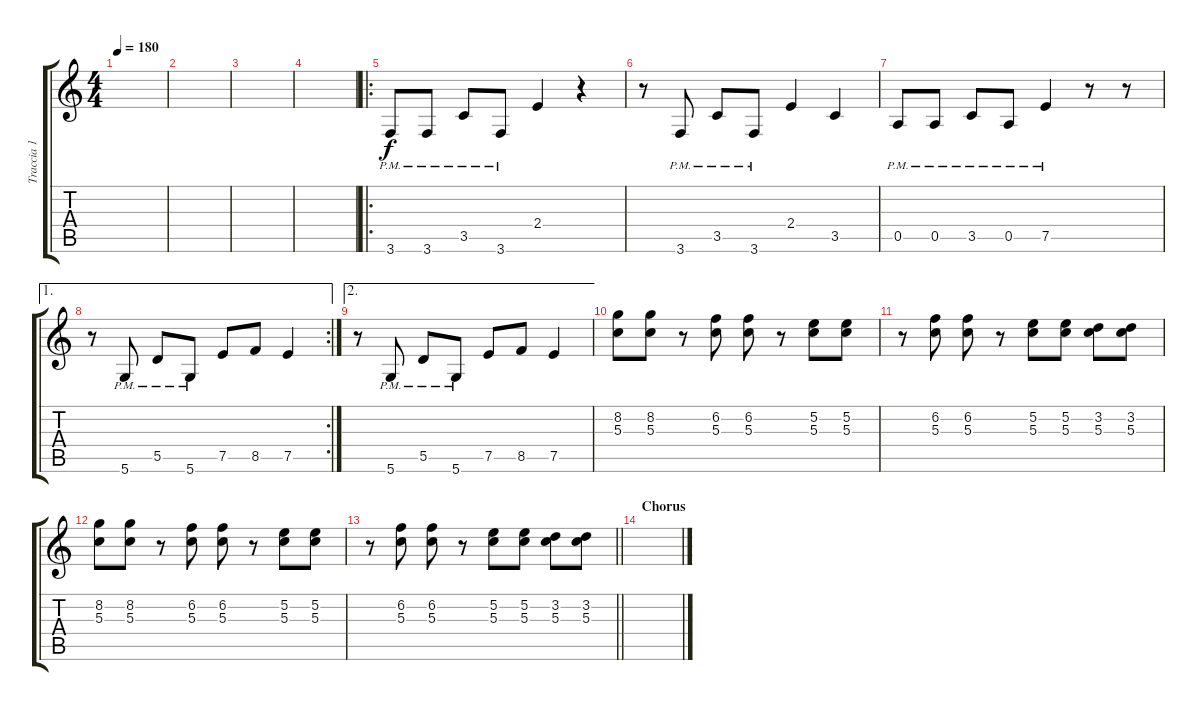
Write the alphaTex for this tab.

\track ("Traccia 1" "Traccia 1") {instrument distortionguitar}
\staff {score tabs}
\tuning (E4 B3 G3 D3 A2 D2) {hide}
\ts (4 4)
\tempo 180
\clef g2
\ks c
|
|
|
|
\ro
3.6{pm}.8 3.6{pm}.8 3.5{pm}.8 3.6{pm}.8 2.4.4 r.4 |
r.8 3.6{pm}.8 3.5{pm}.8 3.6{pm}.8 2.4.4 3.5.4 |
0.5{pm}.8 0.5{pm}.8 3.5{pm}.8 0.5{pm}.8 7.5{pm}.4 r.8 r.8 |
\ae 1
\rc 2
r.8 5.6{pm}.8 5.5{pm}.8 5.6{pm}.8 7.5.8 8.5.8 7.5.4 |
\ae 2
r.8 5.6{pm}.8 5.5{pm}.8 5.6{pm}.8 7.5.8 8.5.8 7.5.4 |
(8.2 5.3).8 (8.2 5.3).8 r.8 (6.2 5.3).8 (6.2 5.3).8 r.8 (5.2 5.3).8 (5.2 5.3).8 |
r.8 (6.2 5.3).8 (6.2 5.3).8 r.8 (5.2 5.3).8 (5.2 5.3).8 (3.2 5.3).8 (3.2 5.3).8 |
(8.2 5.3).8 (8.2 5.3).8 r.8 (6.2 5.3).8 (6.2 5.3).8 r.8 (5.2 5.3).8 (5.2 5.3).8 |
\barLineRight lightlight
r.8 (6.2 5.3).8 (6.2 5.3).8 r.8 (5.2 5.3).8 (5.2 5.3).8 (3.2 5.3).8 (3.2 5.3).8 |
\section ("" "Chorus")
